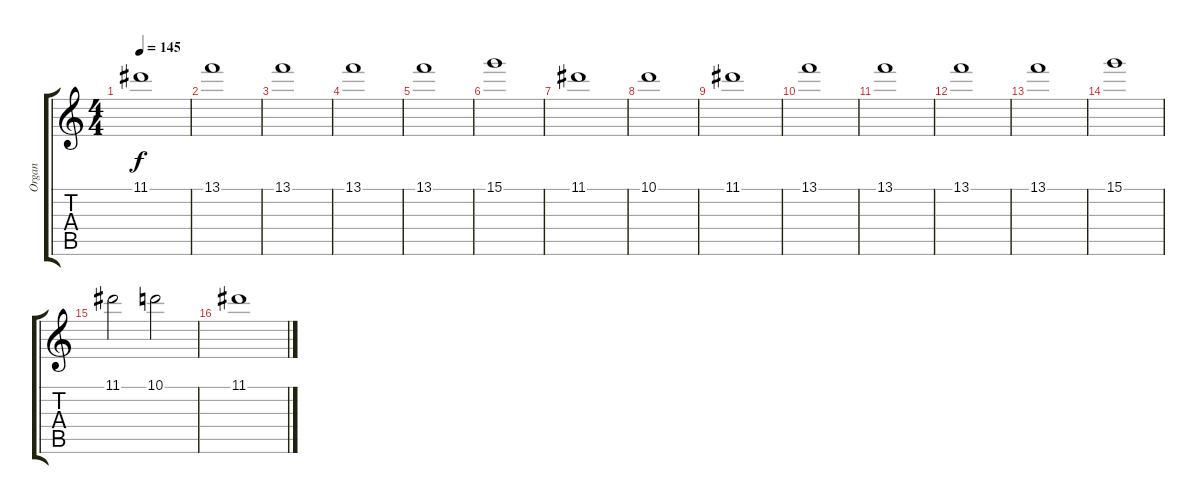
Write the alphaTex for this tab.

\track ("Organ" "Organ") {instrument churchorgan}
\staff {score tabs}
\tuning (E5 B4 G4 D4 A3 E3) {hide}
\ts (4 4)
\tempo 145
\clef g2
\ks c
11.1.1{dy f} |
13.1.1 |
13.1.1 |
13.1.1 |
13.1.1 |
15.1.1 |
11.1.1 |
10.1.1 |
11.1.1 |
13.1.1 |
13.1.1 |
13.1.1 |
13.1.1 |
15.1.1 |
11.1.2 10.1.2 |
11.1.1
